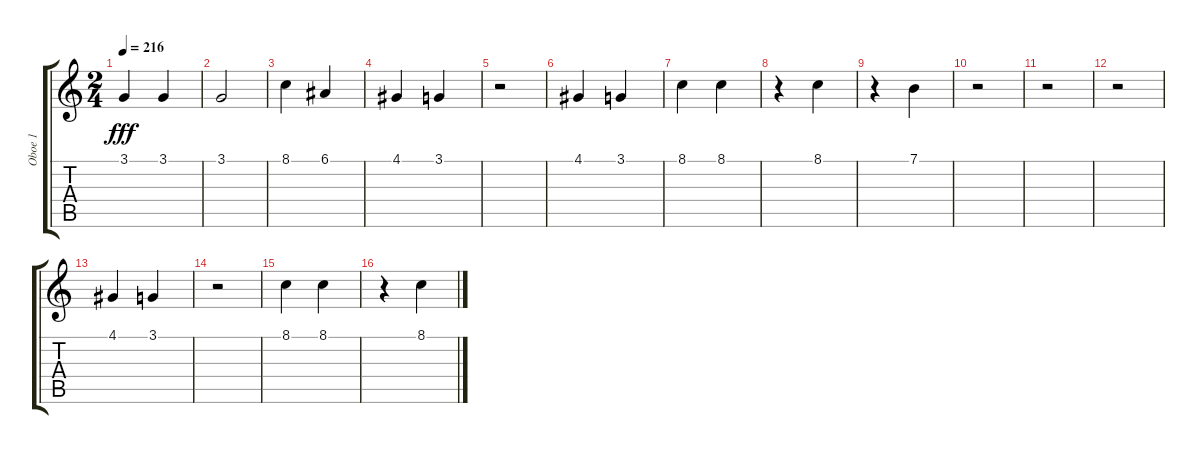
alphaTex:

\track ("Oboe 1" "Oboe 1") {instrument oboe}
\staff {score tabs}
\tuning (E4 B3 G3 D3 A2 E2) {hide}
\ts (2 4)
\tempo 216
\clef g2
\ks c
3.1.4{dy fff} 3.1.4 |
3.1.2 |
8.1.4 6.1.4 |
4.1.4 3.1.4 |
r.2 |
4.1.4 3.1.4 |
8.1.4 8.1.4 |
r.4 8.1.4 |
r.4 7.1.4 |
r.2 |
r.2 |
r.2 |
4.1.4 3.1.4 |
r.2 |
8.1.4 8.1.4 |
r.4 8.1.4
